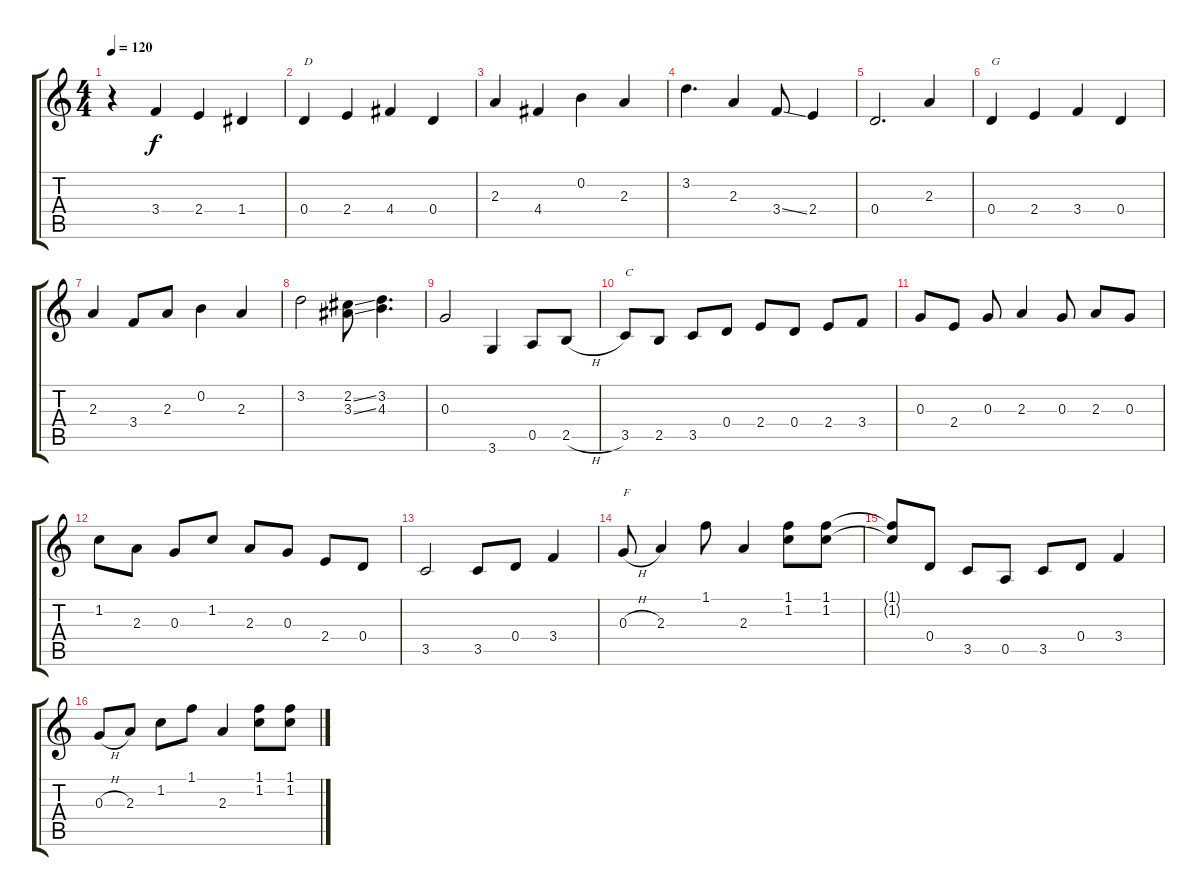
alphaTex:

\track "" {instrument acousticguitarnylon}
\staff {score tabs}
\tuning (E4 B3 G3 D3 A2 E2) {hide}
\ts (4 4)
\tempo 120
\clef g2
\ks c
r.4{dy f instrument acousticguitarnylon} 3.4.4 2.4.4 1.4.4 |
0.4.4{txt "D"} 2.4.4 4.4.4 0.4.4 |
2.3.4 4.4.4 0.2.4 2.3.4 |
3.2.4{d} 2.3.4 3.4{ss}.8 2.4.4 |
0.4.2{d} 2.3.4 |
0.4.4{txt "G"} 2.4.4 3.4.4 0.4.4 |
2.3.4 3.4.8 2.3.8 0.2.4 2.3.4 |
3.2.2 (2.2{ss} 3.3{ss}).8 (3.2 4.3).4{d} |
0.3.2 3.6.4 0.5.8 2.5{h}.8 |
3.5.8{txt "C"} 2.5.8 3.5.8 0.4.8 2.4.8 0.4.8 2.4.8 3.4.8 |
0.3.8 2.4.8 0.3.8 2.3.4 0.3.8 2.3.8 0.3.8 |
1.2.8 2.3.8 0.3.8 1.2.8 2.3.8 0.3.8 2.4.8 0.4.8 |
3.5.2 3.5.8 0.4.8 3.4.4 |
0.3{h}.8{txt "F"} 2.3.4 1.1.8 2.3.4 (1.1 1.2).8 (1.1 1.2).8 |
(1.1{t} 1.2{t}).8 0.4.8 3.5.8 0.5.8 3.5.8 0.4.8 3.4.4 |
0.3{h}.8 2.3.8 1.2.8 1.1.8 2.3.4 (1.1 1.2).8 (1.1 1.2).8
